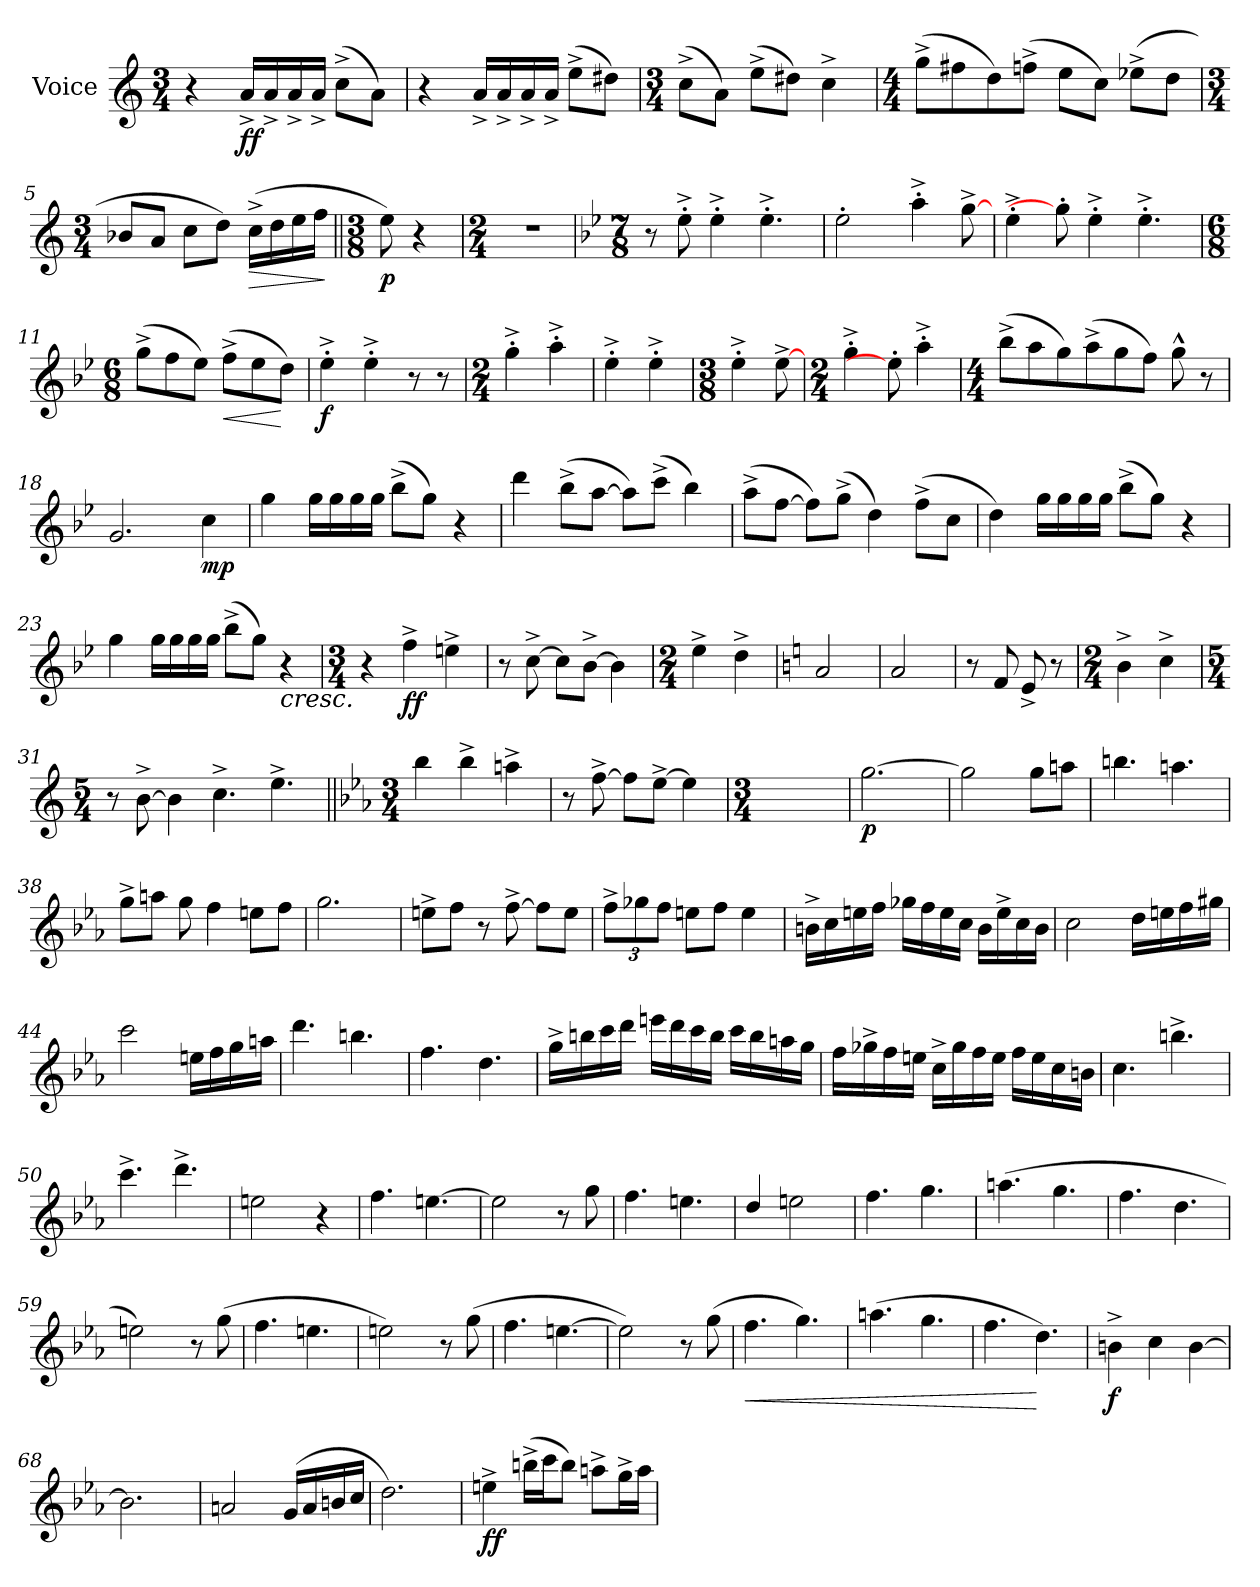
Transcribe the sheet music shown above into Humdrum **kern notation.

**kern	**dynam
*part1	*part1
*staff1	*staff1
*I"Voice	*
*I'Voice	*
*clefG2	*
*k[]	*
*M3/4	*
=1	=1
4r	.
!	!LO:DY:b
16a^/LL	ff
16a^/	.
16a^/	.
16a^/JJ	.
(>8cc^\L	.
8a\J)	.
=2	=2
4r	.
16a^/LL	.
16a^/	.
16a^/	.
16a^/JJ	.
(>8ee^\L	.
8dd#X\J)	.
=3	=3
*M3/4	*
(>8cc^\L	.
8a\J)	.
(>8ee^\L	.
8dd#X\J)	.
4cc^\	.
=4	=4
*M4/4	*
(>8gg^\L	.
8ff#X\	.
8dd\)	.
(>8ffn^\J	.
8ee\L	.
8cc\J)	.
(>8ee-X^\L	.
8dd\J	.
=5	=5
*M3/4	*
8b-X/L	.
8a/J	.
8cc\L	.
8dd\J)	.
!	!LO:HP:b
(>16cc^\LL	>
16dd\	.
16ee\	.
16ff\JJ	.
.	]
=6||	=6||
*M3/8	*
!	!LO:DY:b
8ee\)	p
4r	.
=7	=7
*M2/4	*
2r	.
=8	=8
*k[b-e-]	*
*M7/8	*
8r	.
8ee-'^\	.
4ee-'^\	.
4.ee-'^\	.
=9	=9
2ee-'\	.
4aa'^\	.
[8gg^\	.
=10	=10
4ee-'^\	.
8gg'\]	.
4ee-'^\	.
4.ee-'^\	.
=11	=11
*M6/8	*
(>8gg^\L	.
8ff\	.
8ee-\J)	.
!	!LO:HP:b
(>8ff^\L	<
8ee-\	.
8dd\J)	[
=12	=12
!	!LO:DY:b
4ee-'^\	f
4ee-'^\	.
8r	.
8r	.
=13	=13
*M2/4	*
4gg'^\	.
4aa'^\	.
=14	=14
4ee-'^\	.
4ee-'^\	.
=15	=15
*M3/8	*
4ee-'^\	.
[8ee-^\	.
=16	=16
*M2/4	*
4gg'^\	.
8ee-'\]	.
4aa'^\	.
=17	=17
*M4/4	*
(>8bb-^\L	.
8aa\	.
8gg\)	.
(>8aa^\	.
8gg\	.
8ff\J)	.
8gg^^\	.
8r	.
=18	=18
2.g/	.
!	!LO:DY:b
4cc\	mp
=19	=19
4gg\	.
16gg\LL	.
16gg\	.
16gg\	.
16gg\JJ	.
(>8bb-^\L	.
8gg\J)	.
4r	.
=20	=20
4ddd\	.
(>8bb-^\L	.
[8aa\J	.
8aa\L])	.
(>8ccc^\J	.
4bb-\)	.
=21	=21
(>8aa^\L	.
[8ff\J	.
8ff\L])	.
(>8gg^\J	.
4dd\)	.
(>8ff^\L	.
8cc\J	.
=22	=22
4dd\)	.
16gg\LL	.
16gg\	.
16gg\	.
16gg\JJ	.
(>8bb-^\L	.
8gg\J)	.
4r	.
=23	=23
4gg\	.
16gg\LL	.
16gg\	.
16gg\	.
16gg\JJ	.
(>8bb-^\L	.
8gg\J)	.
!	!LO:HP:b
4r	<
=24	=24
*M3/4	*
4r	.
!	!LO:DY:b
4ff^\	ff
4een^\	.
=25	=25
8r	.
[8cc^\	.
8cc\L]	.
[8b-^\J	.
4b-\]	.
=26	=26
*M2/4	*
4ee-^\	.
4dd^\	.
=27	=27
*k[]	*
2a/	.
=28	=28
2a/	.
=29	=29
8r	.
8f/	.
8e^/	.
8r	.
=30	=30
*M2/4	*
4b^\	.
4cc^\	.
=31	=31
*M5/4	*
8r	.
[8b^\	.
4b\]	.
4.cc^\	.
4.ee^\	.
=32||	=32||
*k[b-e-a-]	*
*M3/4	*
4bb-\	.
4bb-^\	.
4aan^\	.
=33	=33
8r	.
[8ff^\	.
8ff\L]	.
[8ee-^\J	.
4ee-\]	.
=34	=34
*M3/4	*
2.ryy	.
=35	=35
!	!LO:DY:b
[2.gg\	p
.	[
=36	=36
2gg\]	.
8gg\L	.
8aan\J	.
=37	=37
4.bbn\	.
4.aan\	.
=38	=38
8gg^\L	.
8aan\J	.
8gg\	.
4ff\	.
8een\L	.
8ff\J	.
=39	=39
2.gg\	.
=40	=40
8een^\L	.
8ff\J	.
8r	.
[8ff^\	.
8ff\L]	.
8ee\J	.
=41	=41
*Xbrackettup	*
12ff^\L	.
12gg-X\	.
12ff\J	.
8een\L	.
8ff\J	.
4ee\	.
=42	=42
16bn^\LL	.
16cc\	.
16een\	.
16ff\JJ	.
16gg-X\LL	.
16ff\	.
16ee\	.
16cc\JJ	.
16b\LL	.
16ee^\	.
16cc\	.
16b\JJ	.
=43	=43
2cc\	.
16dd\LL	.
16een\	.
16ff\	.
16gg#X\JJ	.
=44	=44
2ccc\	.
16een\LL	.
16ff\	.
16gg\	.
16aan\JJ	.
=45	=45
4.ddd\	.
4.bbn\	.
=46	=46
4.ff\	.
4.dd\	.
=47	=47
16gg^\LL	.
16bbn\	.
16ccc\	.
16ddd\JJ	.
16eeen\LL	.
16ddd\	.
16ccc\	.
16bb\JJ	.
16ccc\LL	.
16bb\	.
16aan\	.
16gg\JJ	.
=48	=48
16ff\LL	.
16gg-X^\	.
16ff\	.
16een\JJ	.
16cc^\LL	.
16gg-\	.
16ff\	.
16ee\JJ	.
16ff\LL	.
16ee\	.
16cc\	.
16bn\JJ	.
=49	=49
4.cc\	.
4.bbn^\	.
=50	=50
4.ccc^\	.
4.ddd^\	.
=51	=51
2een\	.
4r	.
=52	=52
4.ff\	.
[4.een\	.
=53	=53
2ee\]	.
8r	.
8gg\	.
=54	=54
4.ff\	.
4.een\	.
=55	=55
4dd/	.
2een\	.
=56	=56
4.ff\	.
4.gg\	.
=57	=57
(>4.aan\	.
4.gg\	.
=58	=58
4.ff\	.
4.dd\	.
=59	=59
2een\)	.
8r	.
(>8gg\	.
=60	=60
4.ff\	.
4.een\	.
=61	=61
2een\)	.
8r	.
(>8gg\	.
=62	=62
4.ff\	.
[4.een\	.
=63	=63
2ee\])	.
8r	.
(>8gg\	.
=64	=64
!	!LO:HP:b
4.ff\	<
4.gg\)	.
=65	=65
(>4.aan\	.
4.gg\	.
=66	=66
4.ff\	.
4.dd\)	[
=67	=67
!	!LO:DY:b
4bn^\	f
4cc\	.
[4b\	.
=68	=68
2.b\]	.
=69	=69
2an/	.
(>16g/LL	.
16a/	.
16bn/	.
16cc/JJ	.
=70	=70
2.dd\)	.
=71	=71
!	!LO:DY:b
4een^\	ff
(>16bbn^\LL	.
16ccc\J	.
8bb\J)	.
8aan^\L	.
16gg^\L	.
16aa\JJ	.
=	=
*-	*-
